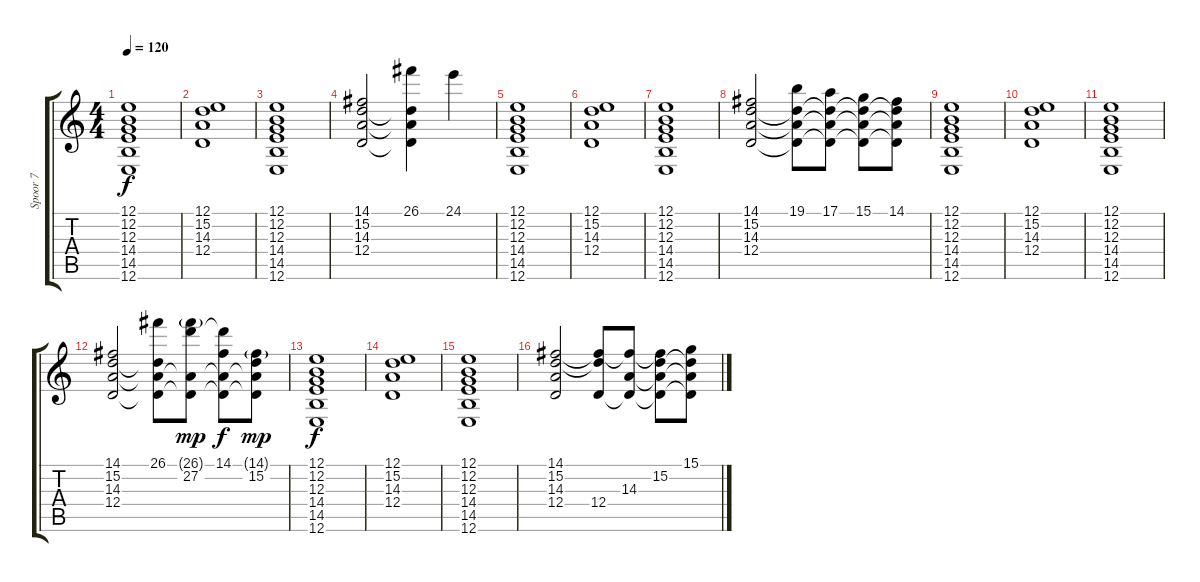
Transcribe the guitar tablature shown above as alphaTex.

\track ("Spoor 7" "Spoor 7") {instrument synthstrings2}
\staff {score tabs}
\tuning (E4 B3 G3 D3 A2 E2) {hide}
\ts (4 4)
\tempo 120
\clef g2
\ks c
(12.1 12.2 12.3 14.4 14.5 12.6).1{dy f} |
(12.1 15.2 14.3 12.4).1 |
(12.1 12.2 12.3 14.4 14.5 12.6).1 |
(14.1 15.2 14.3 12.4).2 (26.1 15.2{t} 14.3{t} 12.4{t}).4 24.1.4 |
(12.1 12.2 12.3 14.4 14.5 12.6).1 |
(12.1 15.2 14.3 12.4).1 |
(12.1 12.2 12.3 14.4 14.5 12.6).1 |
(14.1 15.2 14.3 12.4).2 (19.1 15.2{t} 14.3{t} 12.4{t}).8 (17.1 15.2{t} 14.3{t} 12.4{t}).8 (15.1 15.2{t} 14.3{t} 12.4{t}).8 (14.1 15.2{t} 14.3{t} 12.4{t}).8 |
(12.1 12.2 12.3 14.4 14.5 12.6).1 |
(12.1 15.2 14.3 12.4).1 |
(12.1 12.2 12.3 14.4 14.5 12.6).1 |
(14.1 15.2 14.3 12.4).2 (26.1 15.2{t} 14.3{t} 12.4{t}).8 (26.1{g} 27.2 14.3{t} 12.4{t}).8{dy mp} (14.1 27.2{t} 14.3{t} 12.4{t}).8{dy f} (14.1{g} 15.2 14.3{t} 12.4{t}).8{dy mp} |
(12.1 12.2 12.3 14.4 14.5 12.6).1{dy f} |
(12.1 15.2 14.3 12.4).1 |
(12.1 12.2 12.3 14.4 14.5 12.6).1 |
(14.1 15.2 14.3 12.4).2 (14.1{t} 15.2{t} 12.4).8 (14.1{t} 14.3 12.4{t}).8 (14.1{t} 15.2 14.3{t} 12.4{t}).8 (15.1 15.2{t} 14.3{t} 12.4{t}).8
